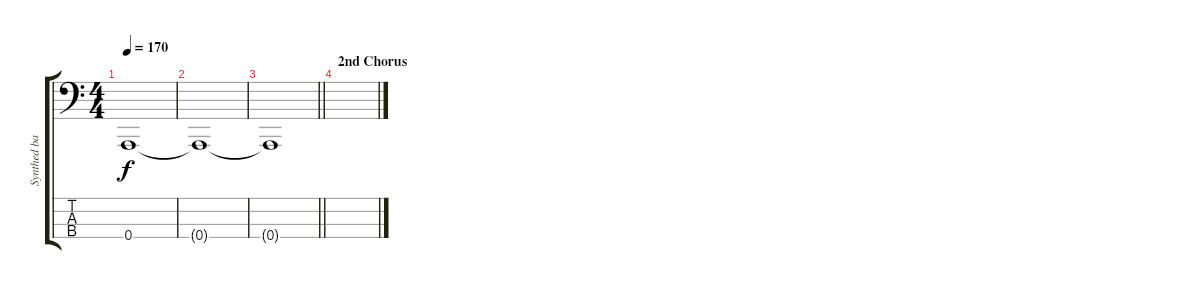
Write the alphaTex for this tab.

\track ("Synthed bas" "Synthed ba") {instrument electricbassfinger}
\staff {score tabs}
\tuning (D2 A1 E1 A0) {hide}
\ts (4 4)
\tempo 170
\clef f4
\ks c
0.4{t}.1{dy f} |
0.4{t}.1 |
\barLineRight lightlight
0.4{t}.1 |
\section ("" "2nd Chorus")
